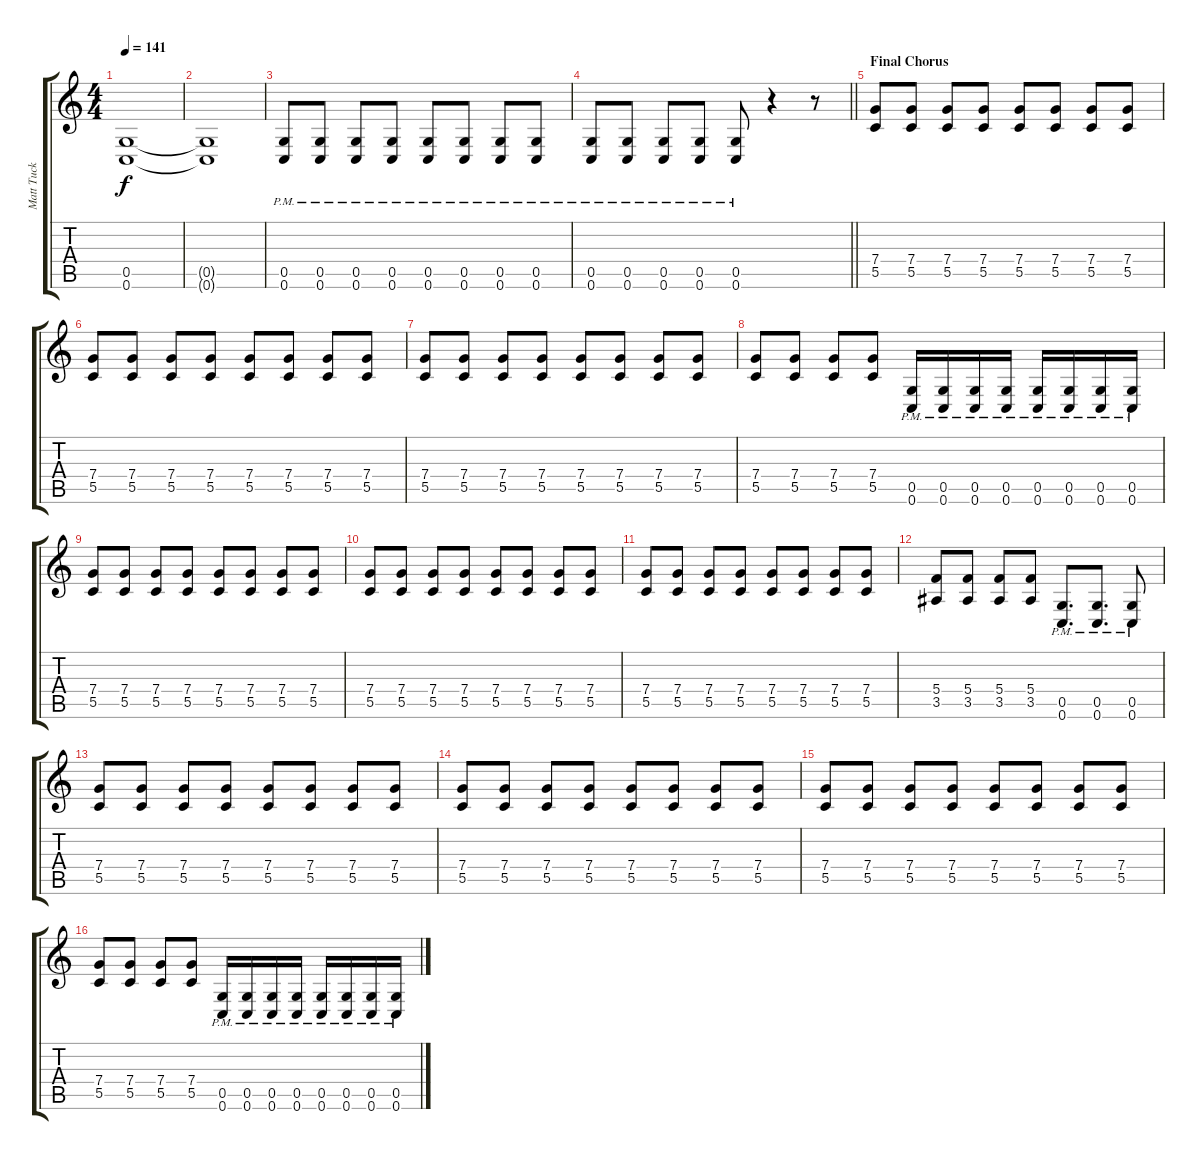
\track ("Matt Tuck" "Matt Tuck") {instrument distortionguitar}
\staff {score tabs}
\tuning (D4 A3 F3 C3 G2 C2) {hide}
\ts (4 4)
\tempo 141
\clef g2
\ks c
(0.5 0.6).1{dy f} |
(0.5{t} 0.6{t}).1 |
(0.5{pm} 0.6{pm}).8 (0.5{pm} 0.6{pm}).8 (0.5{pm} 0.6{pm}).8 (0.5{pm} 0.6{pm}).8 (0.5{pm} 0.6{pm}).8 (0.5{pm} 0.6{pm}).8 (0.5{pm} 0.6{pm}).8 (0.5{pm} 0.6{pm}).8 |
\barLineRight lightlight
(0.5{pm} 0.6{pm}).8 (0.5{pm} 0.6{pm}).8 (0.5{pm} 0.6{pm}).8 (0.5{pm} 0.6{pm}).8 (0.5{pm} 0.6{pm}).8 r.4 r.8 |
\section ("" "Final Chorus")
(7.4 5.5).8 (7.4 5.5).8 (7.4 5.5).8 (7.4 5.5).8 (7.4 5.5).8 (7.4 5.5).8 (7.4 5.5).8 (7.4 5.5).8 |
(7.4 5.5).8 (7.4 5.5).8 (7.4 5.5).8 (7.4 5.5).8 (7.4 5.5).8 (7.4 5.5).8 (7.4 5.5).8 (7.4 5.5).8 |
(7.4 5.5).8 (7.4 5.5).8 (7.4 5.5).8 (7.4 5.5).8 (7.4 5.5).8 (7.4 5.5).8 (7.4 5.5).8 (7.4 5.5).8 |
(7.4 5.5).8 (7.4 5.5).8 (7.4 5.5).8 (7.4 5.5).8 (0.5{pm} 0.6{pm}).16 (0.5{pm} 0.6{pm}).16 (0.5{pm} 0.6{pm}).16 (0.5{pm} 0.6{pm}).16 (0.5{pm} 0.6{pm}).16 (0.5{pm} 0.6{pm}).16 (0.5{pm} 0.6{pm}).16 (0.5{pm} 0.6{pm}).16 |
(7.4 5.5).8 (7.4 5.5).8 (7.4 5.5).8 (7.4 5.5).8 (7.4 5.5).8 (7.4 5.5).8 (7.4 5.5).8 (7.4 5.5).8 |
(7.4 5.5).8 (7.4 5.5).8 (7.4 5.5).8 (7.4 5.5).8 (7.4 5.5).8 (7.4 5.5).8 (7.4 5.5).8 (7.4 5.5).8 |
(7.4 5.5).8 (7.4 5.5).8 (7.4 5.5).8 (7.4 5.5).8 (7.4 5.5).8 (7.4 5.5).8 (7.4 5.5).8 (7.4 5.5).8 |
(5.4 3.5).8 (5.4 3.5).8 (5.4 3.5).8 (5.4 3.5).8 (0.5{pm} 0.6{pm}).8{d} (0.5{pm} 0.6{pm}).8{d} (0.5{pm} 0.6{pm}).8 |
(7.4 5.5).8 (7.4 5.5).8 (7.4 5.5).8 (7.4 5.5).8 (7.4 5.5).8 (7.4 5.5).8 (7.4 5.5).8 (7.4 5.5).8 |
(7.4 5.5).8 (7.4 5.5).8 (7.4 5.5).8 (7.4 5.5).8 (7.4 5.5).8 (7.4 5.5).8 (7.4 5.5).8 (7.4 5.5).8 |
(7.4 5.5).8 (7.4 5.5).8 (7.4 5.5).8 (7.4 5.5).8 (7.4 5.5).8 (7.4 5.5).8 (7.4 5.5).8 (7.4 5.5).8 |
(7.4 5.5).8 (7.4 5.5).8 (7.4 5.5).8 (7.4 5.5).8 (0.5{pm} 0.6{pm}).16 (0.5{pm} 0.6{pm}).16 (0.5{pm} 0.6{pm}).16 (0.5{pm} 0.6{pm}).16 (0.5{pm} 0.6{pm}).16 (0.5{pm} 0.6{pm}).16 (0.5{pm} 0.6{pm}).16 (0.5{pm} 0.6{pm}).16
